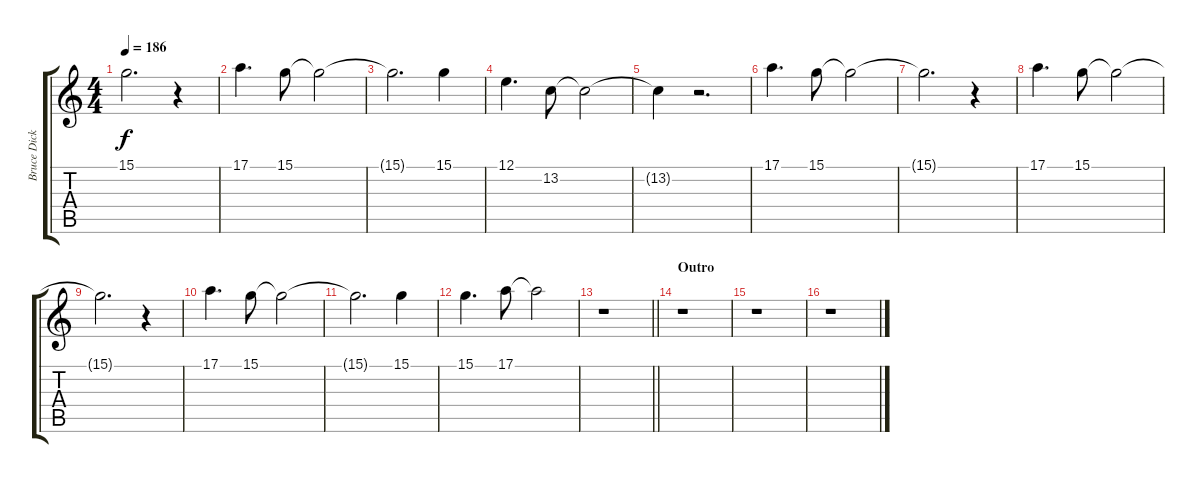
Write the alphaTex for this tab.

\track ("Bruce Dickinson" "Bruce Dick") {instrument lead2sawtooth}
\staff {score tabs}
\tuning (E4 B3 G3 D3 A2 E2) {hide}
\ts (4 4)
\tempo 186
\clef g2
\ks c
15.1{t}.2{d dy f} r.4 |
17.1.4{d} 15.1.8 15.1{t}.2 |
15.1{t}.2{d} 15.1.4 |
12.1.4{d} 13.2.8 13.2{t}.2 |
13.2{t}.4 r.2{d} |
17.1.4{d} 15.1.8 15.1{t}.2 |
15.1{t}.2{d} r.4 |
17.1.4{d} 15.1.8 15.1{t}.2 |
15.1{t}.2{d} r.4 |
17.1.4{d} 15.1.8 15.1{t}.2 |
15.1{t}.2{d} 15.1.4 |
15.1.4{d} 17.1.8 17.1{t}.2 |
\barLineRight lightlight
r.1 |
\section ("" "Outro")
r.1 |
r.1 |
r.1
